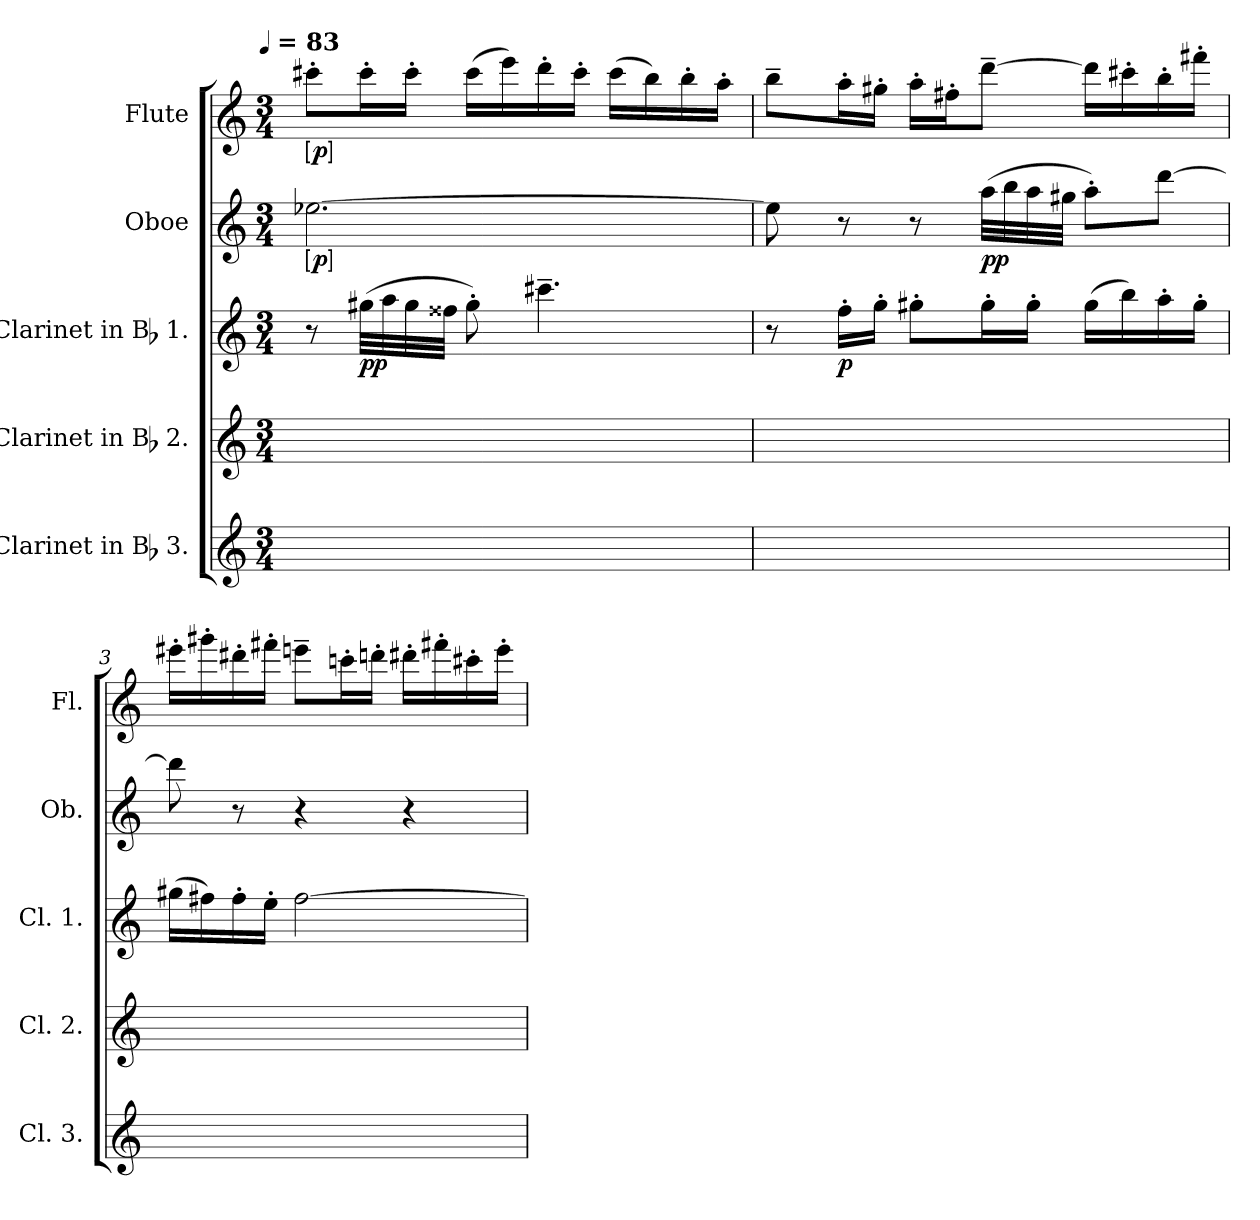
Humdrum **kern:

**kern	**kern	**kern	**dynam	**kern	**dynam	**kern	**dynam
*part5	*part4	*part3	*part3	*part2	*part2	*part1	*part1
*staff5	*staff4	*staff3	*staff3	*staff2	*staff2	*staff1	*staff1
*I"Clarinet in Bb 3.	*I"Clarinet in Bb 2.	*I"Clarinet in Bb 1.	*	*I"Oboe	*	*I"Flute	*
*I'Cl. 3.	*I'Cl. 2.	*I'Cl. 1.	*	*I'Ob.	*	*I'Fl.	*
*clefG2	*clefG2	*clefG2	*	*clefG2	*	*clefG2	*
*ITrd1c2	*ITrd1c2	*ITrd1c2	*	*	*	*	*
*k[b-e-]	*k[b-e-]	*k[b-e-]	*	*k[]	*	*k[]	*
!!LO:TX:omd:t=[quarter] = 83
*M3/4	*M3/4	*M3/4	*	*M3/4	*	*M3/4	*
*MM83	*MM83	*MM83	*	*MM83	*	*MM83	*
=1	=1	=1	=1	=1	=1	=1	=1
!	!	!	!	!	!LO:DY:ed=brack	!	!LO:DY:ed=brack
8ryy	4.ryy	8r	.	[2.ee-X	p	8ccc#X'L	p
8ryy	.	(32ff#XLLL	pp	.	.	16ccc#'L	.
.	.	32gg	.	.	.	.	.
.	.	32ff#	.	.	.	16ccc#'JJ	.
.	.	32ee#XJJJ	.	.	.	.	.
8ryy	.	8ff#')	.	.	.	(16ccc#LL	.
.	.	.	.	.	.	16eee)	.
8ryy	16ryy	4.bbn~	.	.	.	16ddd'	.
.	16ryy	.	.	.	.	16ccc#'JJ	.
8ryy	8ryy	.	.	.	.	(16ccc#LL	.
.	.	.	.	.	.	16bb)	.
8ryy	8ryy	.	.	.	.	16bb'	.
.	.	.	.	.	.	16aa'JJ	.
=2	=2	=2	=2	=2	=2	=2	=2
8ryy	16ryy	8r	.	8ee-]	.	8bb~L	.
.	16ryy	.	.	.	.	.	.
8ryy	4ryy	16ee-'LL	p	8r	.	16aa'L	.
.	.	16ff'JJ	.	.	.	16gg#X'JJ	.
8ryy	.	8ff#X'L	.	8r	.	16aa'LL	.
.	.	.	.	.	.	16ff#X'J	.
8ryy	16ryy	16ff#'L	.	(32aaLLL	pp	[8ddd~J	.
.	.	.	.	32bb	.	.	.
.	16ryy	16ff#'JJ	.	32aa	.	.	.
.	.	.	.	32gg#XJJJ	.	.	.
8ryy	8ryy	(16ff#LL	.	8aa'L)	.	16dddLL]	.
.	.	16aa)	.	.	.	16ccc#X'	.
8ryy	8ryy	16gg'	.	[8dddJ	.	16bb'	.
.	.	16ff#'JJ	.	.	.	16fff#X'JJ	.
=3	=3	=3	=3	=3	=3	=3	=3
8ryy	8ryy	(16ff#XLL	.	8ddd]	.	16eee#X'LL	.
.	.	16een)	.	.	.	16ggg#X'	.
8ryy	4ryy	16ee'	.	8r	.	16ddd#X'	.
.	.	16dd'JJ	.	.	.	16fff#X'JJ	.
8ryy	.	[2ee	.	4r	.	8eeen~L	.
8ryy	16ryy	.	.	.	.	16cccn'L	.
.	16ryy	.	.	.	.	16dddn'JJ	.
8ryy	4ryy	.	.	4r	.	16ddd#X'LL	.
.	.	.	.	.	.	16fff#X'	.
8ryy	.	.	.	.	.	16ccc#X'	.
.	.	.	.	.	.	16eee'JJ	.
=	=	=	=	=	=	=	=
*-	*-	*-	*-	*-	*-	*-	*-
